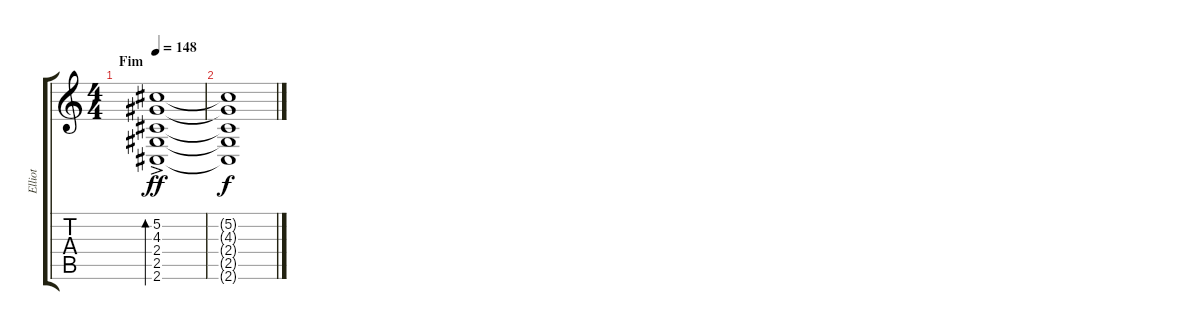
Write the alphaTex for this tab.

\track ("Elliot" "Elliot") {instrument distortionguitar}
\staff {score tabs}
\tuning (Db4 Ab3 E3 B2 Gb2 B1) {hide}
\ts (4 4)
\section ("" "Fim")
\tempo 148
\clef g2
\ks c
(5.2 4.3{ac} 2.4 2.5 2.6).1{bd 480 dy ff volume 0} |
(5.2{t} 4.3{t} 2.4{t} 2.5{t} 2.6{t}).1{dy f}
